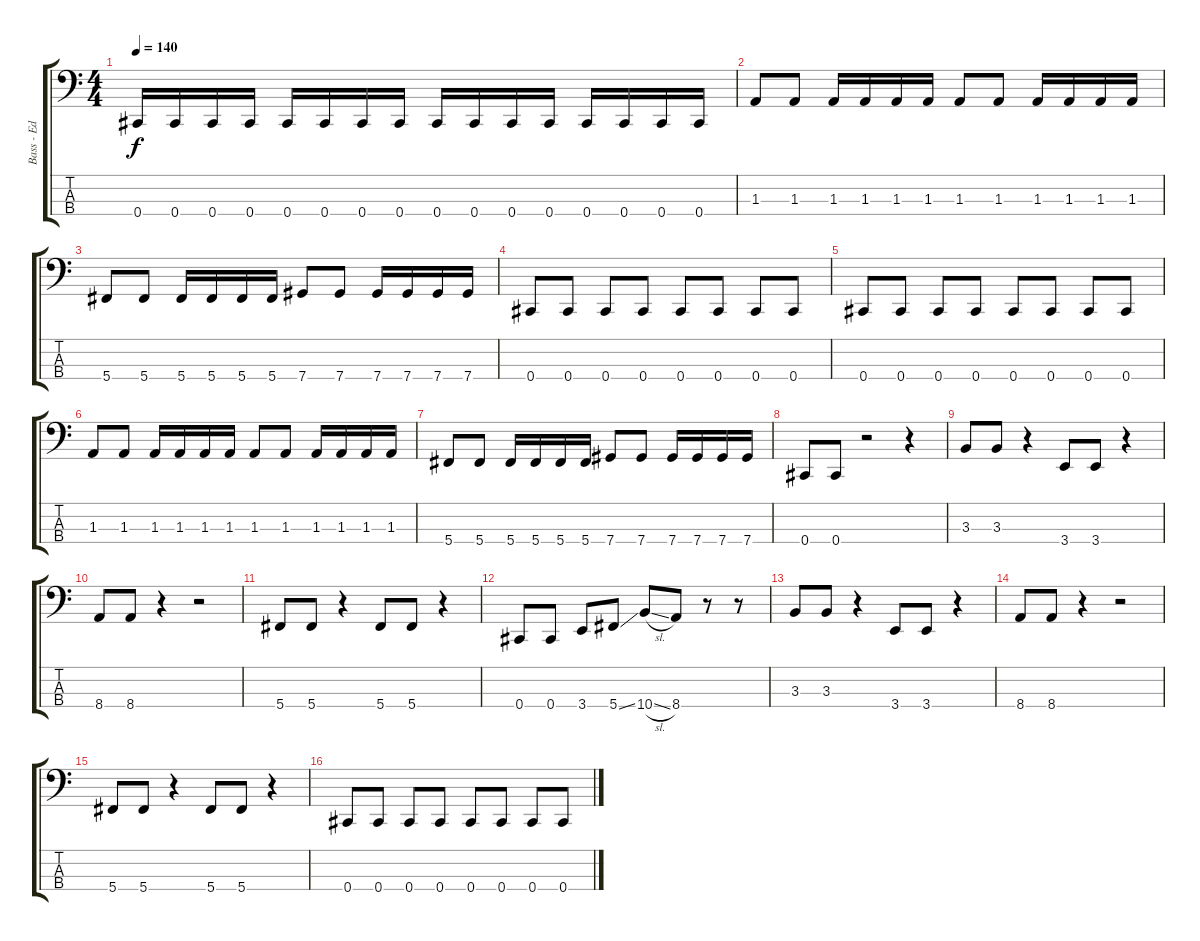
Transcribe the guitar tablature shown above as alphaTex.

\track ("Bass - Ed" "Bass - Ed") {instrument electricbassfinger}
\staff {score tabs}
\tuning (Gb2 Db2 Ab1 Db1) {hide}
\ts (4 4)
\tempo 140
\clef f4
\ks c
0.4.16{dy f} 0.4.16 0.4.16 0.4.16 0.4.16 0.4.16 0.4.16 0.4.16 0.4.16 0.4.16 0.4.16 0.4.16 0.4.16 0.4.16 0.4.16 0.4.16 |
1.3.8 1.3.8 1.3.16 1.3.16 1.3.16 1.3.16 1.3.8 1.3.8 1.3.16 1.3.16 1.3.16 1.3.16 |
5.4.8 5.4.8 5.4.16 5.4.16 5.4.16 5.4.16 7.4.8 7.4.8 7.4.16 7.4.16 7.4.16 7.4.16 |
0.4.8 0.4.8 0.4.8 0.4.8 0.4.8 0.4.8 0.4.8 0.4.8 |
0.4.8 0.4.8 0.4.8 0.4.8 0.4.8 0.4.8 0.4.8 0.4.8 |
1.3.8 1.3.8 1.3.16 1.3.16 1.3.16 1.3.16 1.3.8 1.3.8 1.3.16 1.3.16 1.3.16 1.3.16 |
5.4.8 5.4.8 5.4.16 5.4.16 5.4.16 5.4.16 7.4.8 7.4.8 7.4.16 7.4.16 7.4.16 7.4.16 |
0.4.8 0.4.8 r.2 r.4 |
3.3.8 3.3.8 r.4 3.4.8 3.4.8 r.4 |
8.4.8 8.4.8 r.4 r.2 |
5.4.8 5.4.8 r.4 5.4.8 5.4.8 r.4 |
0.4.8 0.4.8 3.4.8 5.4{ss}.8 10.4{sl}.8 8.4.8 r.8 r.8 |
3.3.8 3.3.8 r.4 3.4.8 3.4.8 r.4 |
8.4.8 8.4.8 r.4 r.2 |
5.4.8 5.4.8 r.4 5.4.8 5.4.8 r.4 |
0.4.8 0.4.8 0.4.8 0.4.8 0.4.8 0.4.8 0.4.8 0.4.8
